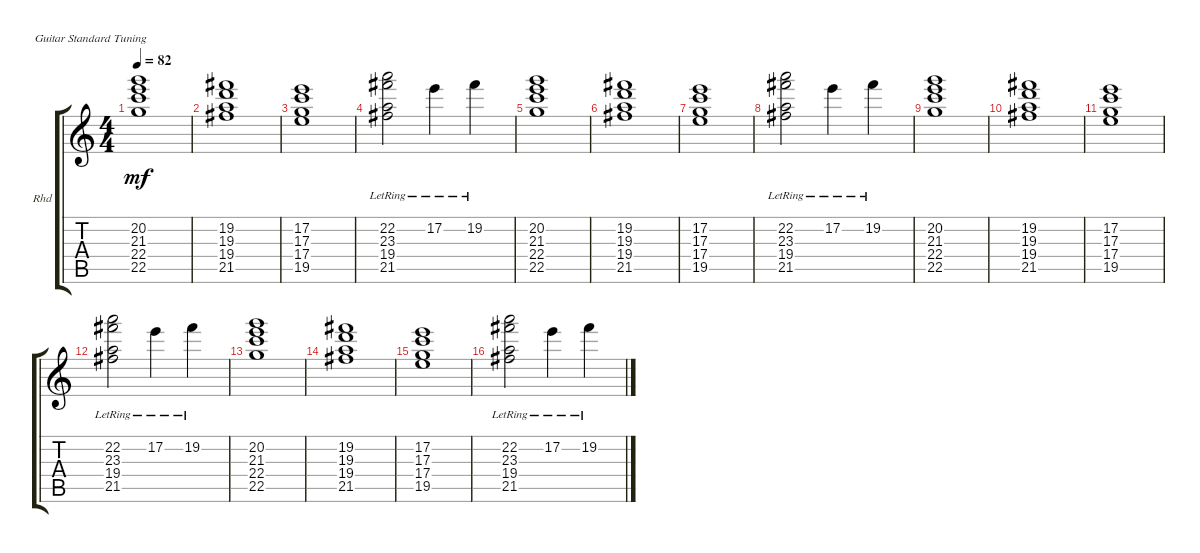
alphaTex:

\defaultSystemsLayout 4
\bracketExtendMode groupsimilarinstruments
\firstSystemTrackNameOrientation horizontal
\otherSystemsTrackNameOrientation horizontal
\track ("Rhodes" "Rhd") {instrument acousticguitarnylon}
\staff {score tabs}
\tuning (E4 B3 G3 D3 A2 E2)
\ts (4 4)
\tempo 82
\clef g2
\ks c
(20.2 21.3 22.4 22.5).1{dy mf} |
(21.5 19.4 19.3 19.2).1 |
(17.2 17.3 17.4 19.5).1 |
(21.5{lr} 19.4{lr} 23.3{lr} 22.2{lr}).2 17.2{lr}.4 19.2{lr}.4 |
(20.2 21.3 22.4 22.5).1 |
(21.5 19.4 19.3 19.2).1 |
(17.2 17.3 17.4 19.5).1 |
(21.5{lr} 19.4{lr} 23.3{lr} 22.2{lr}).2 17.2{lr}.4 19.2{lr}.4 |
(20.2 21.3 22.4 22.5).1 |
(21.5 19.4 19.3 19.2).1 |
(17.2 17.3 17.4 19.5).1 |
(21.5{lr} 19.4{lr} 23.3{lr} 22.2{lr}).2 17.2{lr}.4 19.2{lr}.4 |
(20.2 21.3 22.4 22.5).1 |
(21.5 19.4 19.3 19.2).1 |
(17.2 17.3 17.4 19.5).1 |
(21.5{lr} 19.4{lr} 23.3{lr} 22.2{lr}).2 17.2{lr}.4 19.2{lr}.4
